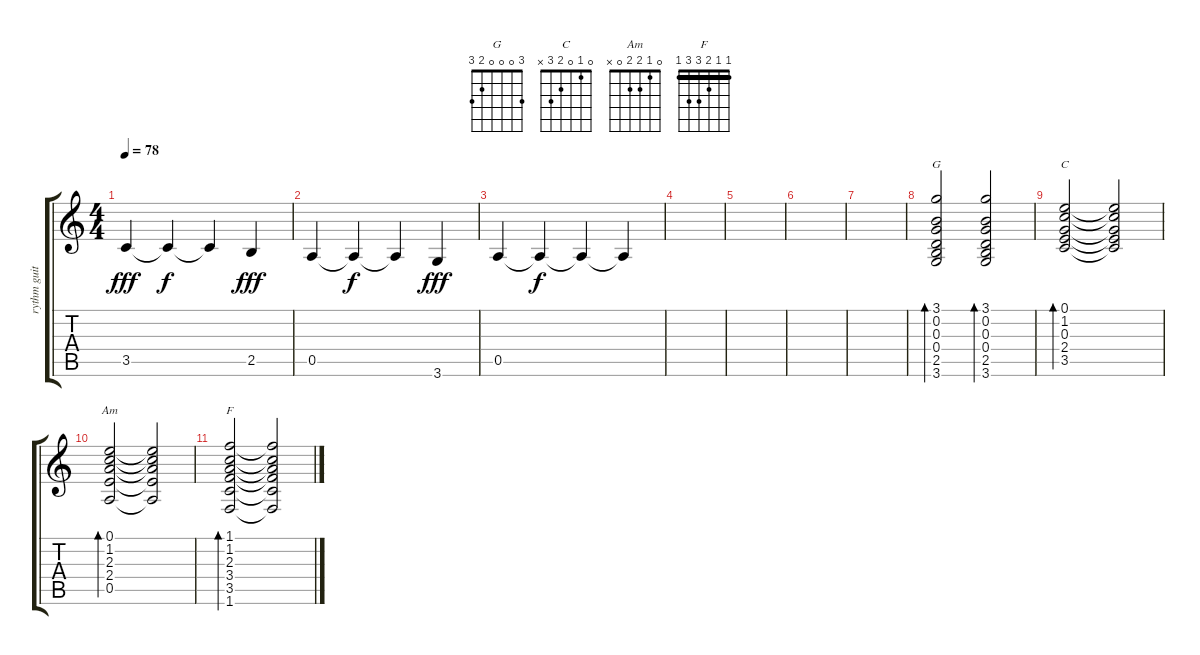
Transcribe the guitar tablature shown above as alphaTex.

\track ("rythm guitar" "rythm guit") {instrument acousticguitarsteel}
\staff {score tabs}
\tuning (E4 B3 G3 D3 A2 E2) {hide}
\chord ("G" 3 0 0 0 2 3)
\chord ("C" 0 1 0 2 3 x)
\chord ("Am" 0 1 2 2 0 x)
\chord ("F" 1 1 2 3 3 1) {barre 1}
\ts (4 4)
\tempo 78
\clef g2
\ks c
3.5.4{dy fff} 3.5{t}.4{dy f} 3.5{t}.4 2.5.4{dy fff} |
0.5.4 0.5{t}.4{dy f} 0.5{t}.4 3.6.4{dy fff} |
0.5.4 0.5{t}.4{dy f} 0.5{t}.4 0.5{t}.4 |
|
|
|
|
(3.1 0.2 0.3 0.4 2.5 3.6).2{bd 30 ch "G"} (3.1 0.2 0.3 0.4 2.5 3.6).2{bd 30} |
(0.1 1.2 0.3 2.4 3.5).2{bd 30 ch "C"} (0.1{t} 1.2{t} 0.3{t} 2.4{t} 3.5{t}).2 |
(0.1 1.2 2.3 2.4 0.5).2{bd 60 ch "Am"} (0.1{t} 1.2{t} 2.3{t} 2.4{t} 0.5{t}).2 |
(1.1 1.2 2.3 3.4 3.5 1.6).2{bd 60 ch "F"} (1.1{t} 1.2{t} 2.3{t} 3.4{t} 3.5{t} 1.6{t}).2
